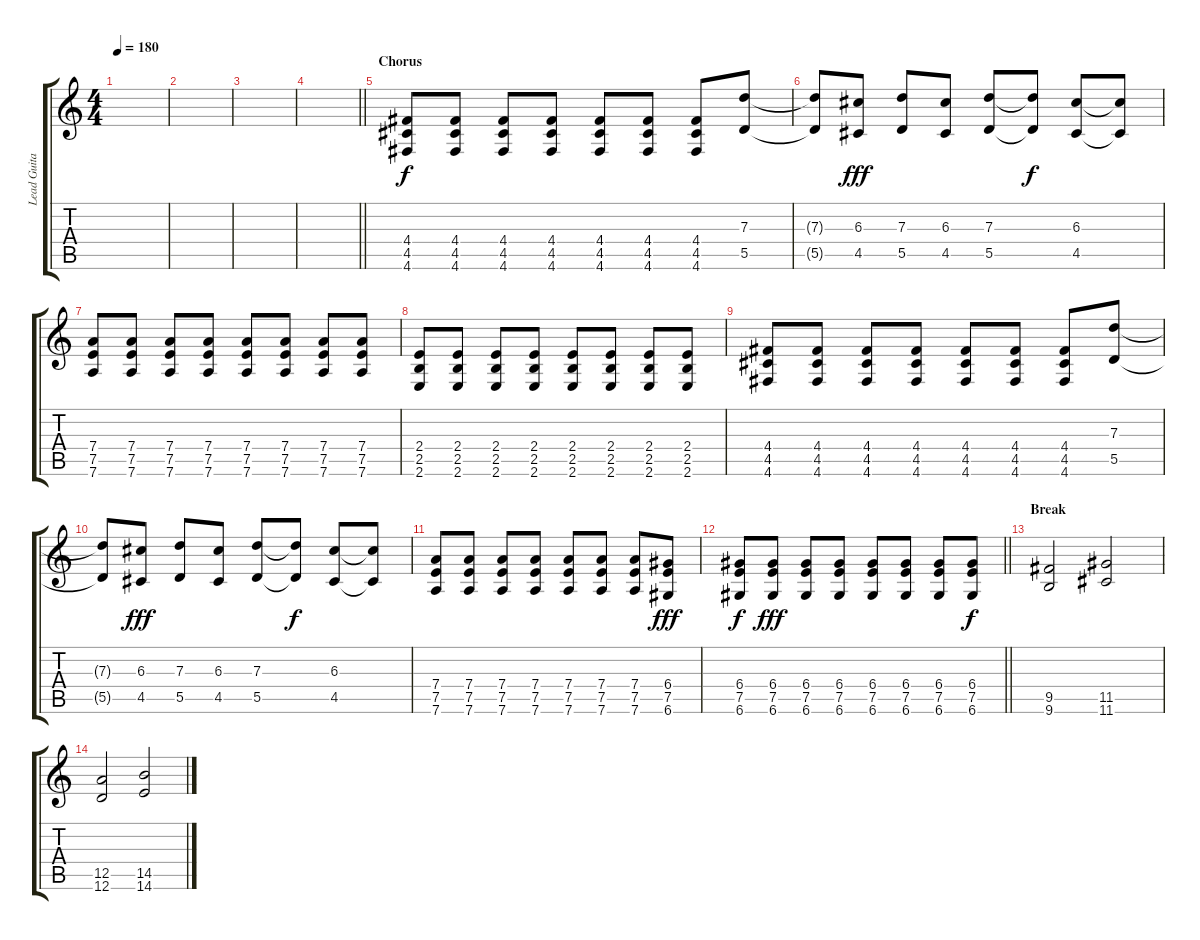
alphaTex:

\track ("Lead Guitar 1" "Lead Guita") {instrument overdrivenguitar}
\staff {score tabs}
\tuning (E4 B3 G3 D3 A2 D2) {hide}
\ts (4 4)
\tempo 180
\clef g2
\ks c
|
|
|
\barLineRight lightlight
|
\section ("" "Chorus")
(4.4 4.5 4.6).8 (4.4 4.5 4.6).8 (4.4 4.5 4.6).8 (4.4 4.5 4.6).8 (4.4 4.5 4.6).8 (4.4 4.5 4.6).8 (4.4 4.5 4.6).8 (7.3 5.5).8 |
(7.3{t} 5.5{t}).8 (6.3 4.5).8{dy fff} (7.3 5.5).8 (6.3 4.5).8 (7.3 5.5).8 (7.3{t} 5.5{t}).8{dy f} (6.3 4.5).8 (6.3{t} 4.5{t}).8 |
(7.4 7.5 7.6).8 (7.4 7.5 7.6).8 (7.4 7.5 7.6).8 (7.4 7.5 7.6).8 (7.4 7.5 7.6).8 (7.4 7.5 7.6).8 (7.4 7.5 7.6).8 (7.4 7.5 7.6).8 |
(2.4 2.5 2.6).8 (2.4 2.5 2.6).8 (2.4 2.5 2.6).8 (2.4 2.5 2.6).8 (2.4 2.5 2.6).8 (2.4 2.5 2.6).8 (2.4 2.5 2.6).8 (2.4 2.5 2.6).8 |
(4.4 4.5 4.6).8 (4.4 4.5 4.6).8 (4.4 4.5 4.6).8 (4.4 4.5 4.6).8 (4.4 4.5 4.6).8 (4.4 4.5 4.6).8 (4.4 4.5 4.6).8 (7.3 5.5).8 |
(7.3{t} 5.5{t}).8 (6.3 4.5).8{dy fff} (7.3 5.5).8 (6.3 4.5).8 (7.3 5.5).8 (7.3{t} 5.5{t}).8{dy f} (6.3 4.5).8 (6.3{t} 4.5{t}).8 |
(7.4 7.5 7.6).8 (7.4 7.5 7.6).8 (7.4 7.5 7.6).8 (7.4 7.5 7.6).8 (7.4 7.5 7.6).8 (7.4 7.5 7.6).8 (7.4 7.5 7.6).8 (6.4 7.5 6.6).8{dy fff} |
\barLineRight lightlight
(6.4 7.5 6.6).8{dy f} (6.4 7.5 6.6).8{dy fff} (6.4 7.5 6.6).8 (6.4 7.5 6.6).8 (6.4 7.5 6.6).8 (6.4 7.5 6.6).8 (6.4 7.5 6.6).8 (6.4 7.5 6.6).8{dy f} |
\section ("" "Break")
(9.5 9.6).2 (11.5 11.6).2 |
(12.5 12.6).2 (14.5 14.6).2
